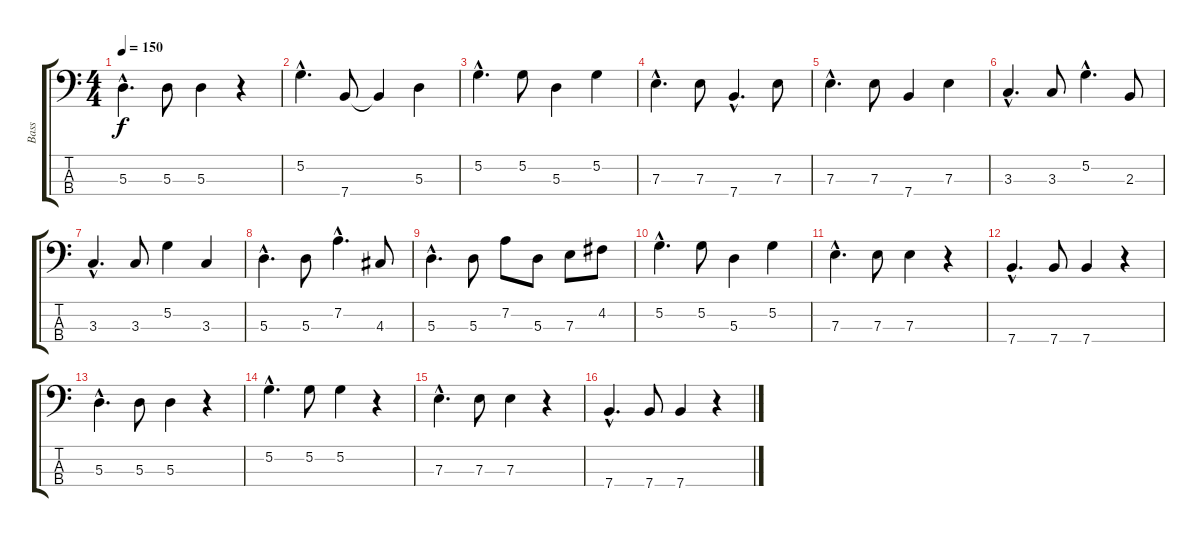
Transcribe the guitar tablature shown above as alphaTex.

\track ("Bass" "Bass") {instrument electricbassfinger}
\staff {score tabs}
\tuning (G2 D2 A1 E1) {hide}
\ts (4 4)
\tempo 150
\clef f4
\ks c
5.3{hac}.4{d dy f} 5.3.8 5.3.4 r.4 |
5.2{hac}.4{d} 7.4.8 7.4{t}.4 5.3.4 |
5.2{hac}.4{d} 5.2.8 5.3.4 5.2.4 |
7.3{hac}.4{d} 7.3.8 7.4{hac}.4{d} 7.3.8 |
7.3{hac}.4{d} 7.3.8 7.4.4 7.3.4 |
3.3{hac}.4{d} 3.3.8 5.2{hac}.4{d} 2.3.8 |
3.3{hac}.4{d} 3.3.8 5.2.4 3.3.4 |
5.3{hac}.4{d} 5.3.8 7.2{hac}.4{d} 4.3.8 |
5.3{hac}.4{d} 5.3.8 7.2.8 5.3.8 7.3.8 4.2.8 |
5.2{hac}.4{d} 5.2.8 5.3.4 5.2.4 |
7.3{hac}.4{d} 7.3.8 7.3.4 r.4 |
7.4{hac}.4{d} 7.4.8 7.4.4 r.4 |
5.3{hac}.4{d} 5.3.8 5.3.4 r.4 |
5.2{hac}.4{d} 5.2.8 5.2.4 r.4 |
7.3{hac}.4{d} 7.3.8 7.3.4 r.4 |
7.4{hac}.4{d} 7.4.8 7.4.4 r.4
